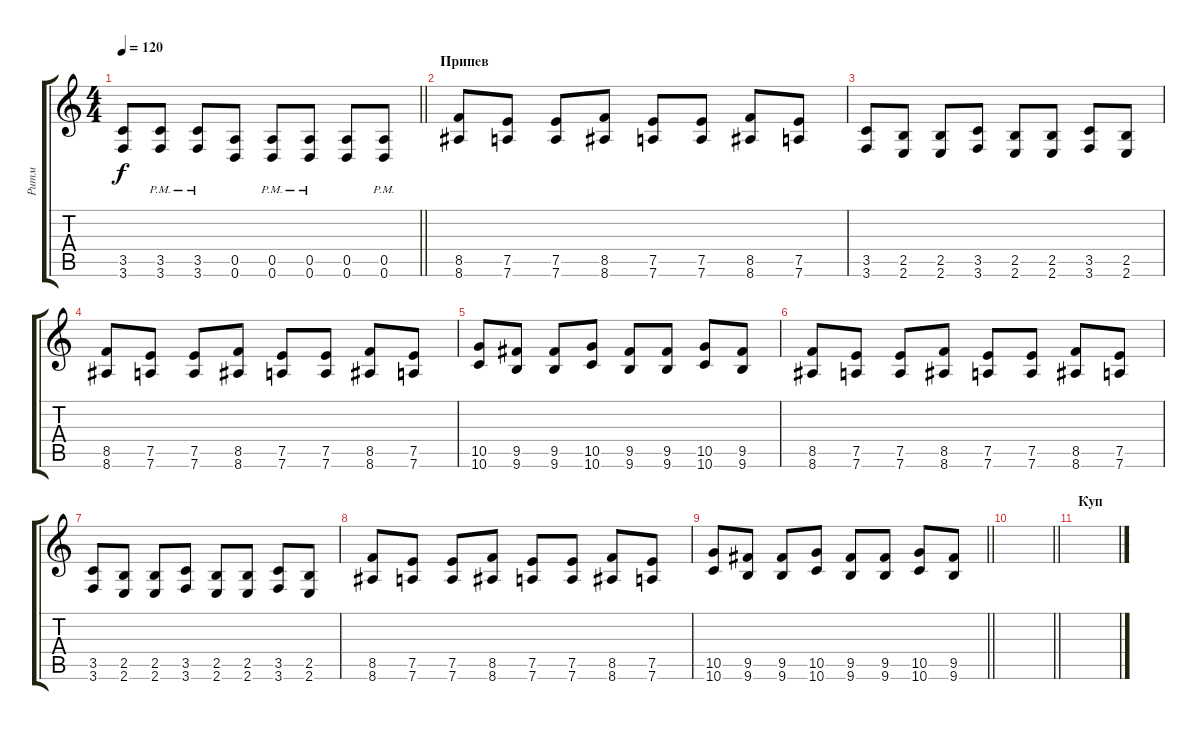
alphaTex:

\track ("Ритм" "Ритм") {instrument distortionguitar}
\staff {score tabs}
\tuning (E4 B3 G3 D3 A2 D2) {hide}
\ts (4 4)
\tempo 120
\clef g2
\barLineRight lightlight
\ks c
(3.5 3.6).8{dy f} (3.5{pm} 3.6{pm}).8 (3.5{pm} 3.6{pm}).8 (0.5 0.6).8 (0.5{pm} 0.6{pm}).8 (0.5{pm} 0.6{pm}).8 (0.5 0.6).8 (0.5{pm} 0.6{pm}).8 |
\section ("" "Припев")
(8.5 8.6).8 (7.5 7.6).8 (7.5 7.6).8 (8.5 8.6).8 (7.5 7.6).8 (7.5 7.6).8 (8.5 8.6).8 (7.5 7.6).8 |
(3.5 3.6).8 (2.5 2.6).8 (2.5 2.6).8 (3.5 3.6).8 (2.5 2.6).8 (2.5 2.6).8 (3.5 3.6).8 (2.5 2.6).8 |
(8.5 8.6).8 (7.5 7.6).8 (7.5 7.6).8 (8.5 8.6).8 (7.5 7.6).8 (7.5 7.6).8 (8.5 8.6).8 (7.5 7.6).8 |
(10.5 10.6).8 (9.5 9.6).8 (9.5 9.6).8 (10.5 10.6).8 (9.5 9.6).8 (9.5 9.6).8 (10.5 10.6).8 (9.5 9.6).8 |
(8.5 8.6).8 (7.5 7.6).8 (7.5 7.6).8 (8.5 8.6).8 (7.5 7.6).8 (7.5 7.6).8 (8.5 8.6).8 (7.5 7.6).8 |
(3.5 3.6).8 (2.5 2.6).8 (2.5 2.6).8 (3.5 3.6).8 (2.5 2.6).8 (2.5 2.6).8 (3.5 3.6).8 (2.5 2.6).8 |
(8.5 8.6).8 (7.5 7.6).8 (7.5 7.6).8 (8.5 8.6).8 (7.5 7.6).8 (7.5 7.6).8 (8.5 8.6).8 (7.5 7.6).8 |
\barLineRight lightlight
(10.5 10.6).8 (9.5 9.6).8 (9.5 9.6).8 (10.5 10.6).8 (9.5 9.6).8 (9.5 9.6).8 (10.5 10.6).8 (9.5 9.6).8 |
\barLineRight lightlight
|
\section ("" "Куп")
